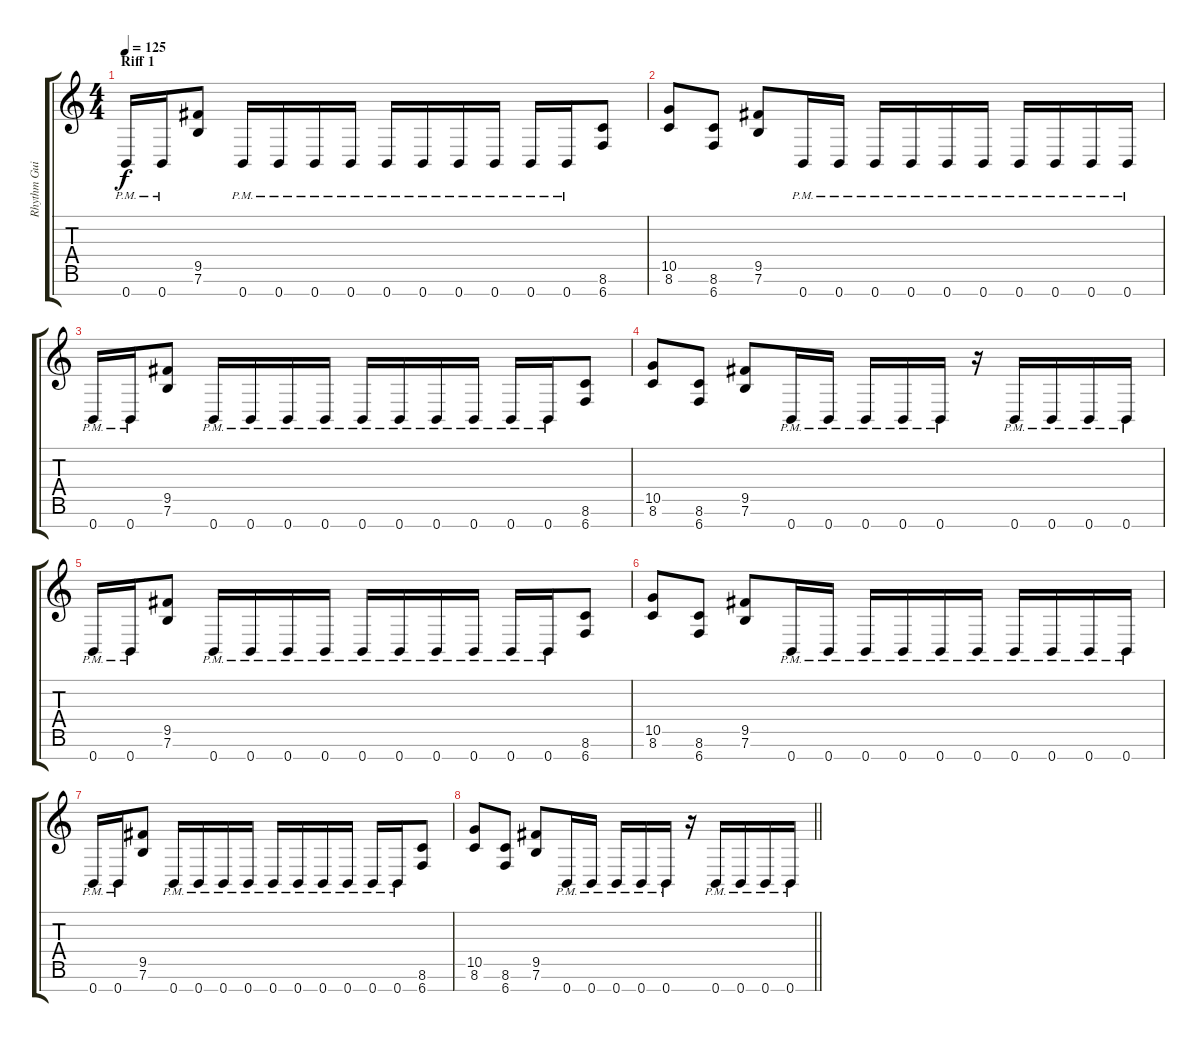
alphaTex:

\track ("Rhythm Guitar 1" "Rhythm Gui") {instrument distortionguitar}
\staff {score tabs}
\tuning (E4 B3 G3 D3 A2 E2 B1) {hide}
\ts (4 4)
\section ("" "Riff 1")
\tempo 125
\clef g2
\ks c
0.7{pm}.16{dy f} 0.7{pm}.16 (9.5 7.6).8 0.7{pm}.16 0.7{pm}.16 0.7{pm}.16 0.7{pm}.16 0.7{pm}.16 0.7{pm}.16 0.7{pm}.16 0.7{pm}.16 0.7{pm}.16 0.7{pm}.16 (8.6 6.7).8 |
(10.5 8.6).8 (8.6 6.7).8 (9.5 7.6).8 0.7{pm}.16 0.7{pm}.16 0.7{pm}.16 0.7{pm}.16 0.7{pm}.16 0.7{pm}.16 0.7{pm}.16 0.7{pm}.16 0.7{pm}.16 0.7{pm}.16 |
0.7{pm}.16 0.7{pm}.16 (9.5 7.6).8 0.7{pm}.16 0.7{pm}.16 0.7{pm}.16 0.7{pm}.16 0.7{pm}.16 0.7{pm}.16 0.7{pm}.16 0.7{pm}.16 0.7{pm}.16 0.7{pm}.16 (8.6 6.7).8 |
(10.5 8.6).8 (8.6 6.7).8 (9.5 7.6).8 0.7{pm}.16 0.7{pm}.16 0.7{pm}.16 0.7{pm}.16 0.7{pm}.16 r.16 0.7{pm}.16 0.7{pm}.16 0.7{pm}.16 0.7{pm}.16 |
0.7{pm}.16 0.7{pm}.16 (9.5 7.6).8 0.7{pm}.16 0.7{pm}.16 0.7{pm}.16 0.7{pm}.16 0.7{pm}.16 0.7{pm}.16 0.7{pm}.16 0.7{pm}.16 0.7{pm}.16 0.7{pm}.16 (8.6 6.7).8 |
(10.5 8.6).8 (8.6 6.7).8 (9.5 7.6).8 0.7{pm}.16 0.7{pm}.16 0.7{pm}.16 0.7{pm}.16 0.7{pm}.16 0.7{pm}.16 0.7{pm}.16 0.7{pm}.16 0.7{pm}.16 0.7{pm}.16 |
0.7{pm}.16 0.7{pm}.16 (9.5 7.6).8 0.7{pm}.16 0.7{pm}.16 0.7{pm}.16 0.7{pm}.16 0.7{pm}.16 0.7{pm}.16 0.7{pm}.16 0.7{pm}.16 0.7{pm}.16 0.7{pm}.16 (8.6 6.7).8 |
\barLineRight lightlight
(10.5 8.6).8 (8.6 6.7).8 (9.5 7.6).8 0.7{pm}.16 0.7{pm}.16 0.7{pm}.16 0.7{pm}.16 0.7{pm}.16 r.16 0.7{pm}.16 0.7{pm}.16 0.7{pm}.16 0.7{pm}.16
